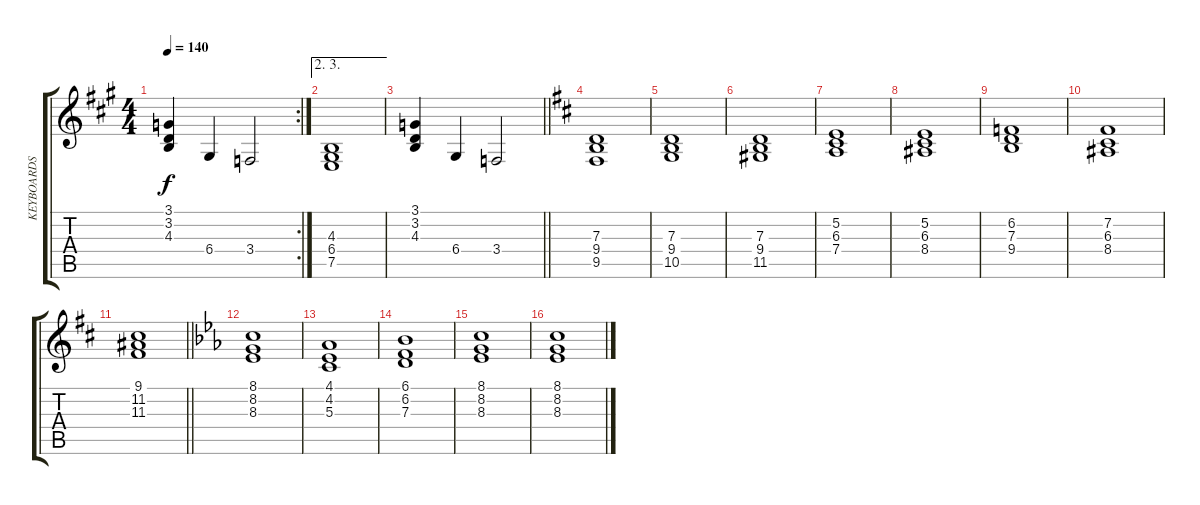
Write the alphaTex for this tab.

\track ("KEYBOARDS 2" "KEYBOARDS ") {instrument reedorgan}
\staff {score tabs}
\tuning (E4 B3 G3 D3 A2 E2) {hide}
\rc 2
\ts (4 4)
\tempo 140
\clef g2
\ks a
(3.1 3.2 4.3).4{dy f} 6.4.4 3.4.2 |
\ae (2 3)
(4.3 6.4 7.5).1 |
\barLineRight lightlight
(3.1 3.2 4.3).4 6.4.4 3.4.2 |
\ks d
(7.3 9.4 9.5).1 |
(7.3 9.4 10.5).1 |
(7.3 9.4 11.5).1 |
(5.2 6.3 7.4).1 |
(5.2 6.3 8.4).1 |
(6.2 7.3 9.4).1 |
(7.2 6.3 8.4).1 |
\barLineRight lightlight
(9.1 11.2 11.3).1 |
\ks eb
(8.1 8.2 8.3).1 |
(4.1 4.2 5.3).1 |
(6.1 6.2 7.3).1 |
(8.1 8.2 8.3).1 |
(8.1 8.2 8.3).1
